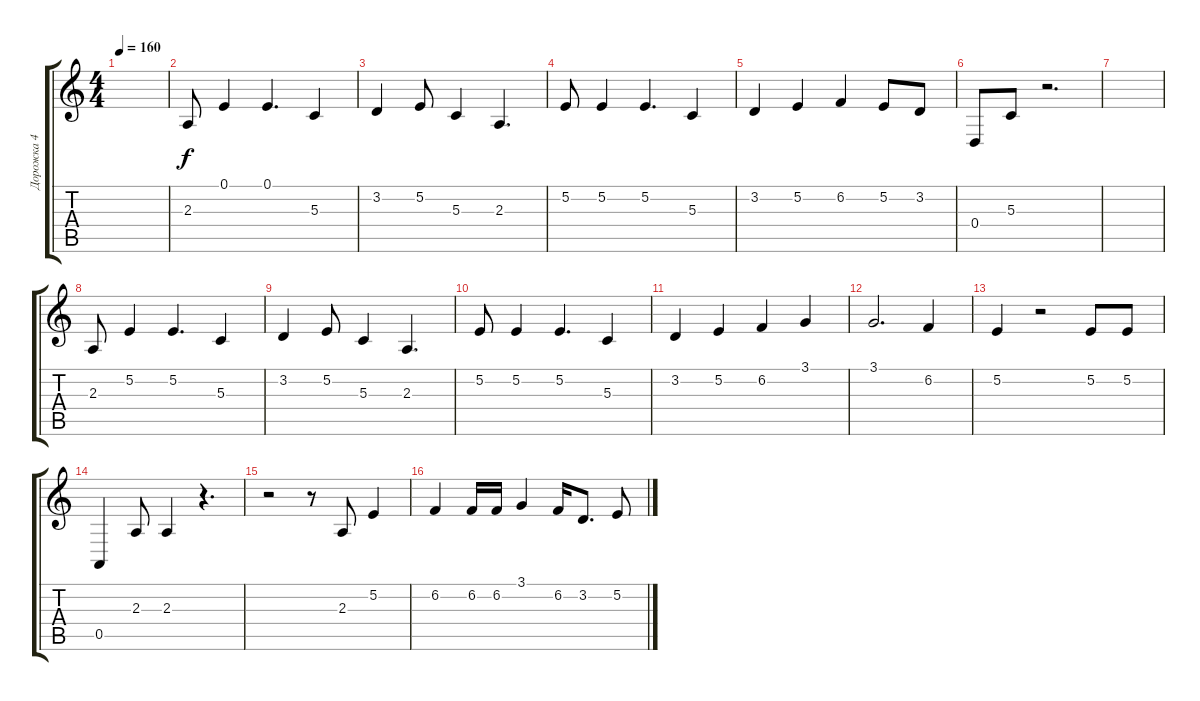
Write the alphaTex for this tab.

\track ("Дорожка 4" "Дорожка 4") {instrument lead6voice}
\staff {score tabs}
\tuning (E4 B3 G3 D3 A2 E2) {hide}
\ts (4 4)
\tempo 160
\clef g2
\ks c
|
2.3.8 0.1.4 0.1.4{d} 5.3.4 |
3.2.4 5.2.8 5.3.4 2.3.4{d} |
5.2.8 5.2.4 5.2.4{d} 5.3.4 |
3.2.4 5.2.4 6.2.4 5.2.8 3.2.8 |
0.4.8 5.3.8 r.2{d} |
|
2.3.8 5.2.4 5.2.4{d} 5.3.4 |
3.2.4 5.2.8 5.3.4 2.3.4{d} |
5.2.8 5.2.4 5.2.4{d} 5.3.4 |
3.2.4 5.2.4 6.2.4 3.1.4 |
3.1.2{d} 6.2.4 |
5.2.4 r.2 5.2.8 5.2.8 |
0.5.4 2.3.8 2.3.4 r.4{d} |
r.2 r.8 2.3.8 5.2.4 |
6.2.4 6.2.16 6.2.16 3.1.4 6.2.16 3.2.8{d} 5.2.8
